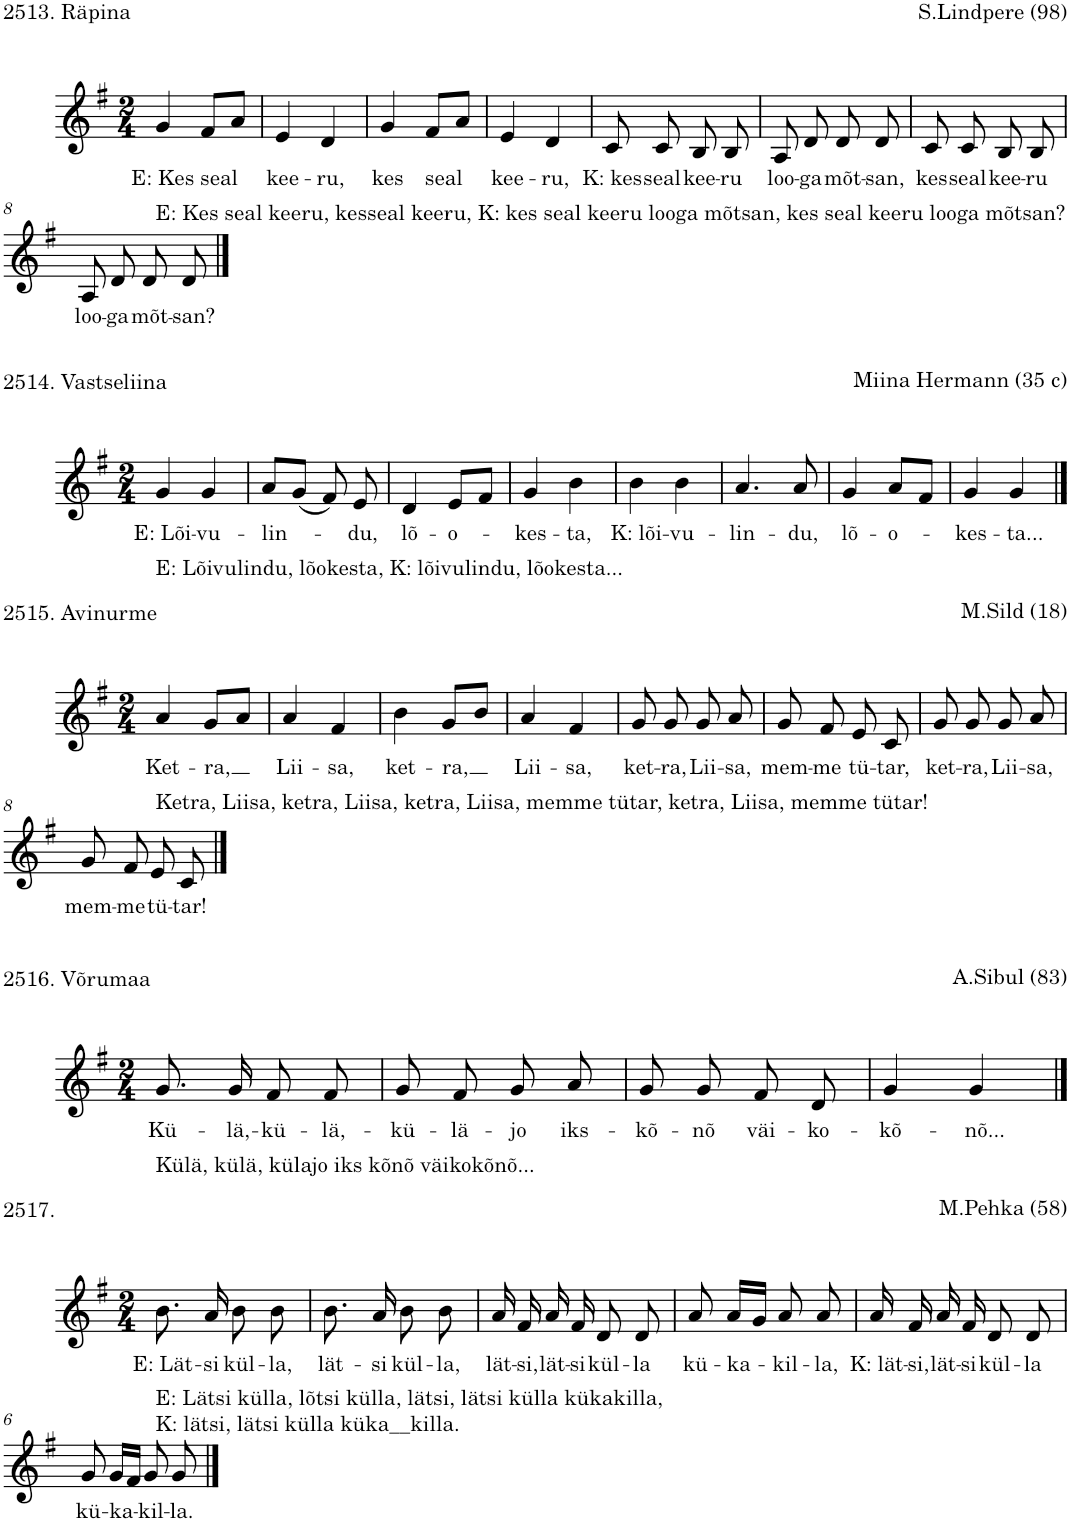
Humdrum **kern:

**kern	**text
*part1	*part1
*staff1	*staff1
*I"Piano	*
*I'Pno.	*
*clefG2	*
*k[f#]	*
*M2/4	*
=1	=1
!LO:TX:b:t=E&colon; Kes seal keeru, kesseal keeru, K&colon; kes seal keeru looga mõtsan, kes seal keeru looga mõtsan?	!
!	!LO:LY:b
4g/	E: Kes
!	!LO:LY:b
8f#/L	seal
8a/J	.
=2	=2
!	!LO:LY:b
4e/	kee-
!	!LO:LY:b
4d/	-ru,
=3	=3
!	!LO:LY:b
4g/	kes
!	!LO:LY:b
8f#/L	seal
8a/J	.
=4	=4
!	!LO:LY:b
4e/	kee-
!	!LO:LY:b
4d/	-ru,
=5	=5
!	!LO:LY:b
8c/	K: kes
!	!LO:LY:b
8c/	seal
!	!LO:LY:b
8B/	kee-
!	!LO:LY:b
8B/	-ru
=6	=6
!	!LO:LY:b
8A/	loo-
!	!LO:LY:b
8d/	-ga
!	!LO:LY:b
8d/	mõt-
!	!LO:LY:b
8d/	-san,
=7	=7
!	!LO:LY:b
8c/	kes
!	!LO:LY:b
8c/	seal
!	!LO:LY:b
8B/	kee-
!	!LO:LY:b
8B/	-ru
!!LO:LB:g=z
=8	=8
!	!LO:LY:b
8A/	loo-
!	!LO:LY:b
8d/	-ga
!	!LO:LY:b
8d/	mõt-
!	!LO:LY:b
8d/	-san?
!!LO:LB:g=z
==1	==1
*k[f#]	*
*M2/4	*
!LO:TX:b:t=E&colon; Lõivulindu, lõokesta, K&colon; lõivulindu, lõokesta...	!
!	!LO:LY:b
4g/	E: Lõi-
!	!LO:LY:b
4g/	-vu-
=2	=2
!	!LO:LY:b
8a/L	-lin-
(8g/J	.
8f#/)	.
!	!LO:LY:b
8e/	-du,
=3	=3
!	!LO:LY:b
4d/	lõ-
!	!LO:LY:b
8e/L	-o-
8f#/J	.
=4	=4
!	!LO:LY:b
4g/	-kes-
!	!LO:LY:b
4b\	-ta,
=5	=5
!	!LO:LY:b
4b\	K: lõi-
!	!LO:LY:b
4b\	-vu-
=6	=6
!	!LO:LY:b
4.a/	-lin-
!	!LO:LY:b
8a/	-du,
=7	=7
!	!LO:LY:b
4g/	lõ-
!	!LO:LY:b
8a/L	-o-
8f#/J	.
=8	=8
!	!LO:LY:b
4g/	-kes-
!	!LO:LY:b
4g/	-ta...
!!LO:LB:g=z
==1	==1
*k[f#]	*
*M2/4	*
!LO:TX:b:t=Ketra, Liisa, ketra, Liisa, ketra, Liisa, memme tütar, ketra, Liisa, memme tütar!	!
!	!LO:LY:b
4a/	Ket-
!	!LO:LY:b
8g/L	-ra,
8a/J	.
=2	=2
!	!LO:LY:b
4a/	Lii-
!	!LO:LY:b
4f#/	-sa,
=3	=3
!	!LO:LY:b
4b\	ket-
!	!LO:LY:b
8g/L	-ra,
8b/J	.
=4	=4
!	!LO:LY:b
4a/	Lii-
!	!LO:LY:b
4f#/	-sa,
=5	=5
!	!LO:LY:b
8g/	ket-
!	!LO:LY:b
8g/	-ra,
!	!LO:LY:b
8g/	Lii-
!	!LO:LY:b
8a/	-sa,
=6	=6
!	!LO:LY:b
8g/	mem-
!	!LO:LY:b
8f#/	-me
!	!LO:LY:b
8e/	tü-
!	!LO:LY:b
8c/	-tar,
=7	=7
!	!LO:LY:b
8g/	ket-
!	!LO:LY:b
8g/	-ra,
!	!LO:LY:b
8g/	Lii-
!	!LO:LY:b
8a/	-sa,
!!LO:LB:g=z
=8	=8
!	!LO:LY:b
8g/	mem-
!	!LO:LY:b
8f#/	-me
!	!LO:LY:b
8e/	tü-
!	!LO:LY:b
8c/	-tar!
!!LO:LB:g=z
==1	==1
*k[f#]	*
*M2/4	*
!LO:TX:b:t=Külä, külä, külajo iks kõnõ väikokõnõ...	!
!	!LO:LY:b
8.g/	Kü-
!	!LO:LY:b
16g/	-lä,-
!	!LO:LY:b
8f#/	-kü-
!	!LO:LY:b
8f#/	-lä,-
=2	=2
!	!LO:LY:b
8g/	-kü-
!	!LO:LY:b
8f#/	-lä-
!	!LO:LY:b
8g/	-jo
!	!LO:LY:b
8a/	iks-
=3	=3
!	!LO:LY:b
8g/	-kõ-
!	!LO:LY:b
8g/	-nõ
!	!LO:LY:b
8f#/	väi-
!	!LO:LY:b
8d/	-ko-
=4	=4
!	!LO:LY:b
4g/	-kõ-
!	!LO:LY:b
4g/	-nõ...
!!LO:LB:g=z
==1	==1
*k[f#]	*
*M2/4	*
!LO:TX:b:t=E&colon; Lätsi külla, lõtsi külla, lätsi, lätsi külla kükakilla,	!
!LO:TX:b:t=K&colon; lätsi, lätsi külla küka__killa.	!
!	!LO:LY:b
8.b\	E: Lät-
!	!LO:LY:b
16a/	-si
!	!LO:LY:b
8b\	kül-
!	!LO:LY:b
8b\	-la,
=2	=2
!	!LO:LY:b
8.b\	lät-
!	!LO:LY:b
16a/	-si
!	!LO:LY:b
8b\	kül-
!	!LO:LY:b
8b\	-la,
=3	=3
!	!LO:LY:b
16a/	lät-
!	!LO:LY:b
16f#/	-si,
!	!LO:LY:b
16a/	lät-
!	!LO:LY:b
16f#/	-si
!	!LO:LY:b
8d/	kül-
!	!LO:LY:b
8d/	-la
=4	=4
!	!LO:LY:b
8a/	kü-
!	!LO:LY:b
16a/LL	-ka-
16g/JJ	.
!	!LO:LY:b
8a/	-kil-
!	!LO:LY:b
8a/	-la,
=5	=5
!	!LO:LY:b
16a/	K: lät-
!	!LO:LY:b
16f#/	-si,
!	!LO:LY:b
16a/	lät-
!	!LO:LY:b
16f#/	-si
!	!LO:LY:b
8d/	kül-
!	!LO:LY:b
8d/	-la
!!LO:LB:g=z
=6	=6
!	!LO:LY:b
8g/	kü-
!	!LO:LY:b
16g/LL	-ka-
16f#/JJ	.
!	!LO:LY:b
8g/	-kil-
!	!LO:LY:b
8g/	-la.
==	==
*-	*-
